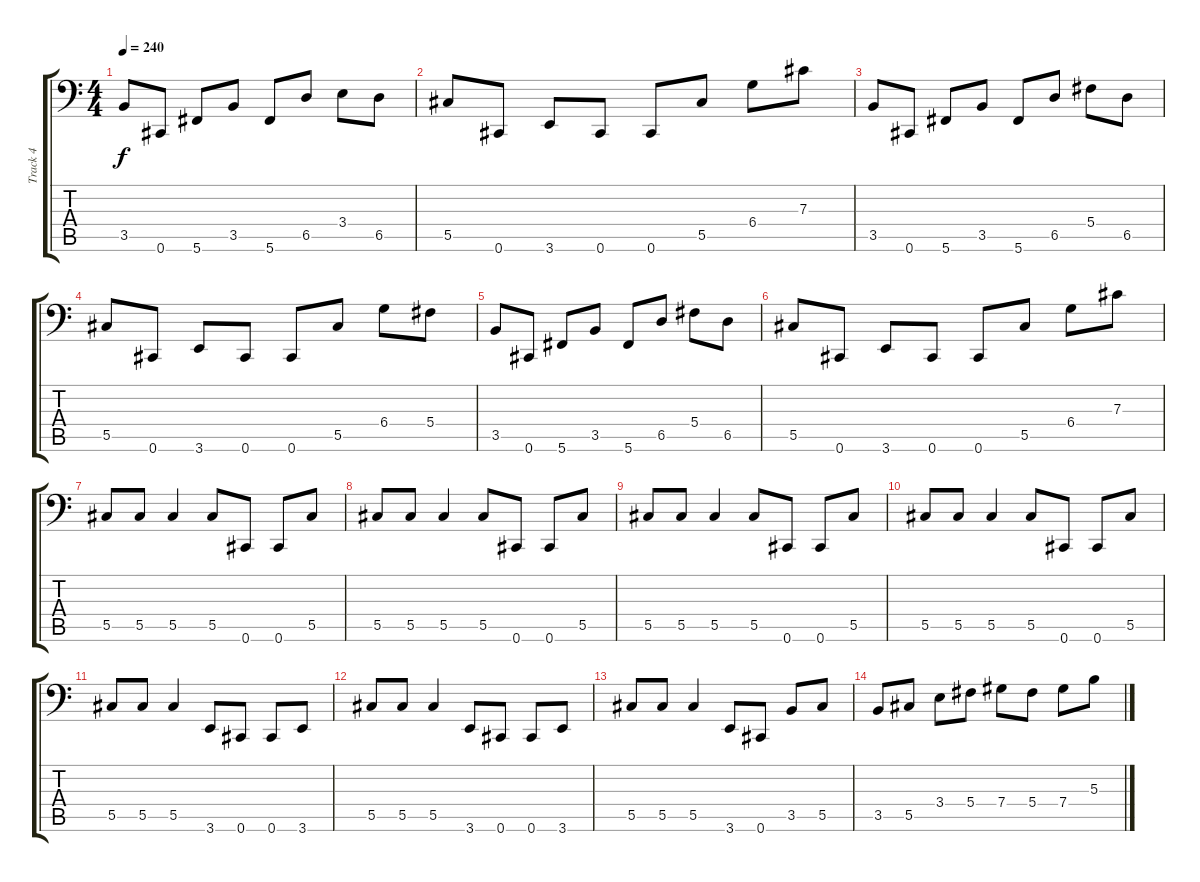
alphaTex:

\track ("Track 4" "Track 4") {instrument electricbassfinger}
\staff {score tabs}
\tuning (Eb3 Bb2 Gb2 Db2 Ab1 Db1) {hide}
\ts (4 4)
\tempo 240
\clef f4
\ks c
3.5.8{dy f} 0.6.8 5.6.8 3.5.8 5.6.8 6.5.8 3.4.8 6.5.8 |
5.5.8 0.6.8 3.6.8 0.6.8 0.6.8 5.5.8 6.4.8 7.3.8 |
3.5.8 0.6.8 5.6.8 3.5.8 5.6.8 6.5.8 5.4.8 6.5.8 |
5.5.8 0.6.8 3.6.8 0.6.8 0.6.8 5.5.8 6.4.8 5.4.8 |
3.5.8 0.6.8 5.6.8 3.5.8 5.6.8 6.5.8 5.4.8 6.5.8 |
5.5.8 0.6.8 3.6.8 0.6.8 0.6.8 5.5.8 6.4.8 7.3.8 |
5.5.8 5.5.8 5.5.4 5.5.8 0.6.8 0.6.8 5.5.8 |
5.5.8 5.5.8 5.5.4 5.5.8 0.6.8 0.6.8 5.5.8 |
5.5.8 5.5.8 5.5.4 5.5.8 0.6.8 0.6.8 5.5.8 |
5.5.8 5.5.8 5.5.4 5.5.8 0.6.8 0.6.8 5.5.8 |
5.5.8 5.5.8 5.5.4 3.6.8 0.6.8 0.6.8 3.6.8 |
5.5.8 5.5.8 5.5.4 3.6.8 0.6.8 0.6.8 3.6.8 |
5.5.8 5.5.8 5.5.4 3.6.8 0.6.8 3.5.8 5.5.8 |
3.5.8 5.5.8 3.4.8 5.4.8 7.4.8 5.4.8 7.4.8 5.3.8
